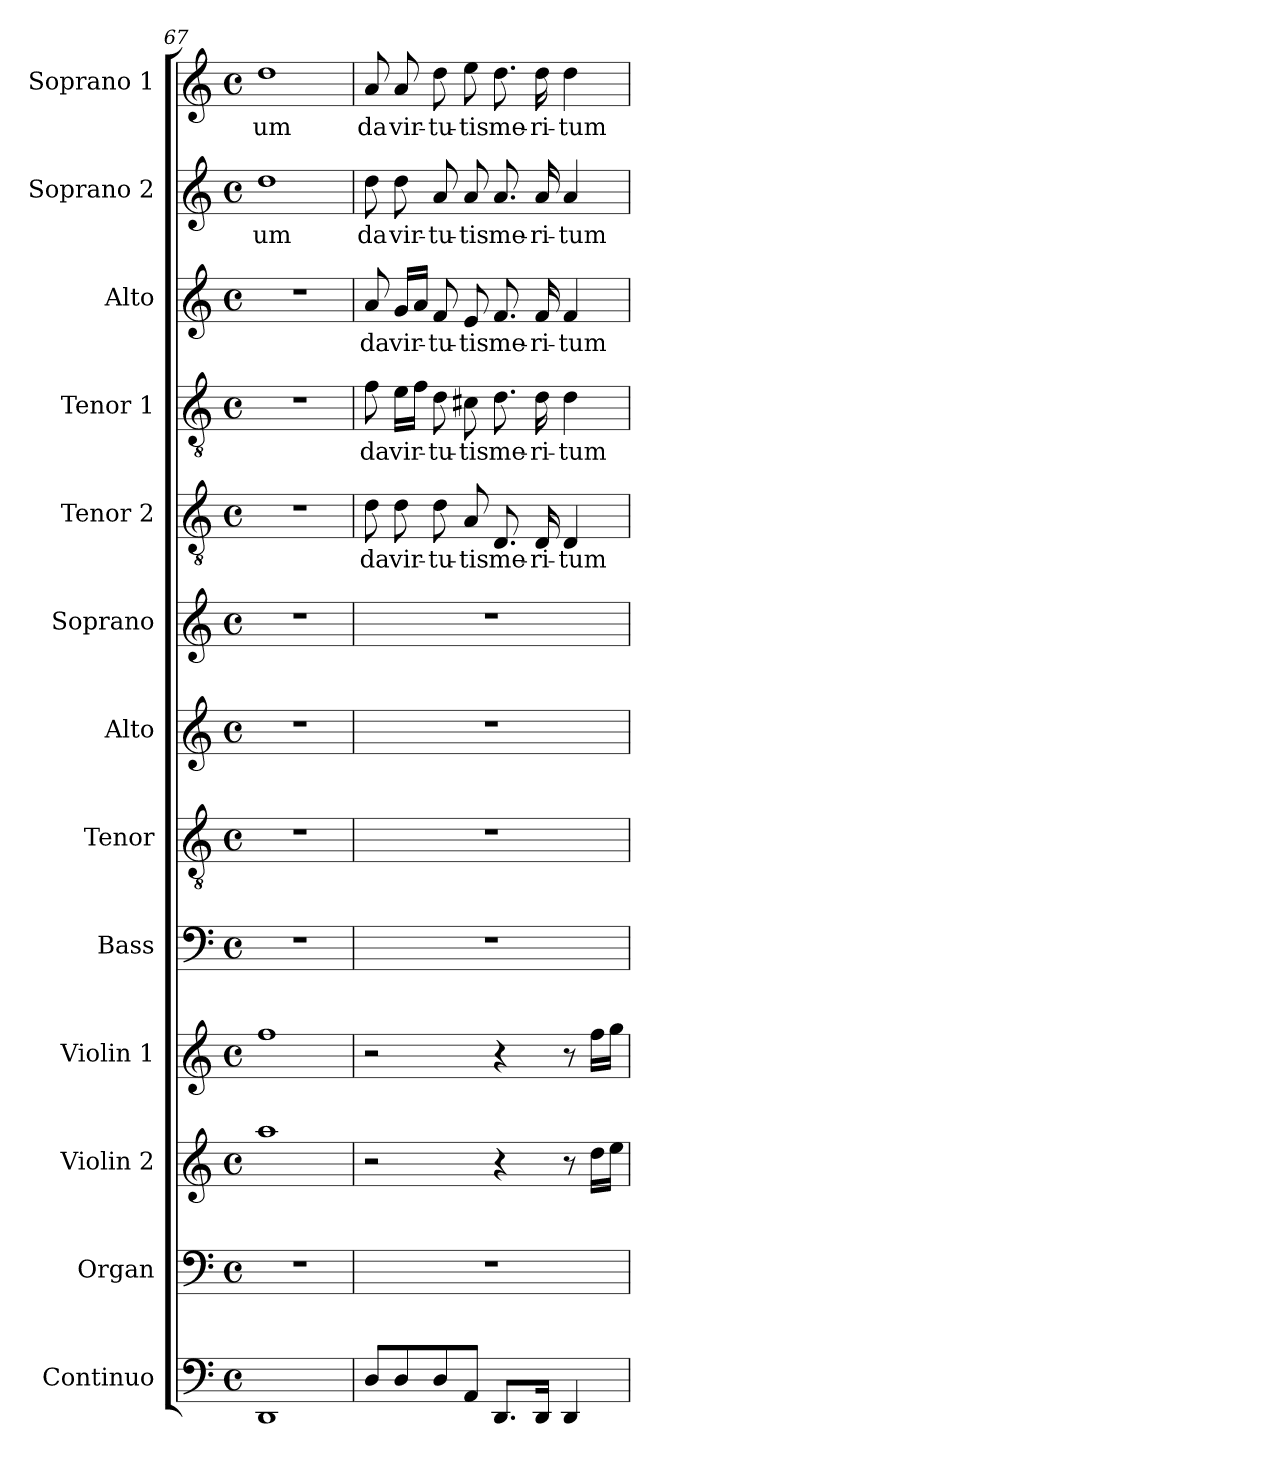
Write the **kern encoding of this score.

**kern	**kern	**kern	**kern	**kern	**kern	**kern	**kern	**kern	**text	**kern	**text	**kern	**text	**kern	**text	**kern	**text
*part13	*part12	*part11	*part10	*part9	*part8	*part7	*part6	*part5	*part5	*part4	*part4	*part3	*part3	*part2	*part2	*part1	*part1
*staff13	*staff12	*staff11	*staff10	*staff9	*staff8	*staff7	*staff6	*staff5	*staff5	*staff4	*staff4	*staff3	*staff3	*staff2	*staff2	*staff1	*staff1
*I"Continuo	*I"Organ	*I"Violin 2	*I"Violin 1	*I"Bass	*I"Tenor	*I"Alto	*I"Soprano	*I"Tenor 2	*	*I"Tenor 1	*	*I"Alto	*	*I"Soprano 2	*	*I"Soprano 1	*
*I'Cont.	*I'Org.	*I'Vln. 2	*I'Vln. 1	*I'B.	*I'T.	*I'A.	*I'S.	*I'T2.	*	*I'T1.	*	*I'A.	*	*I'S2.	*	*I'S1.	*
*clefF4	*clefF4	*clefG2	*clefG2	*clefF4	*clefGv2	*clefG2	*clefG2	*clefGv2	*	*clefGv2	*	*clefG2	*	*clefG2	*	*clefG2	*
*	*	*	*	*	*ITrd7c12	*	*	*ITrd7c12	*	*ITrd7c12	*	*	*	*	*	*	*
*k[]	*k[]	*k[]	*k[]	*k[]	*k[]	*k[]	*k[]	*k[]	*	*k[]	*	*k[]	*	*k[]	*	*k[]	*
*C:	*C:	*C:	*C:	*C:	*C:	*C:	*C:	*C:	*	*C:	*	*C:	*	*C:	*	*C:	*
*M4/4	*M4/4	*M4/4	*M4/4	*M4/4	*M4/4	*M4/4	*M4/4	*M4/4	*	*M4/4	*	*M4/4	*	*M4/4	*	*M4/4	*
*met(c)	*met(c)	*met(c)	*met(c)	*met(c)	*met(c)	*met(c)	*met(c)	*met(c)	*	*met(c)	*	*met(c)	*	*met(c)	*	*met(c)	*
=67	=67	=67	=67	=67	=67	=67	=67	=67	=67	=67	=67	=67	=67	=67	=67	=67	=67
!	!	!	!	!	!	!	!	!	!	!	!	!	!	!	!LO:LY:b:color=#000000	!	!
!	!	!	!	!	!	!	!	!	!	!	!	!	!	!	!	!	!LO:LY:b:color=#000000
1DDi	1r	1aai	1ffi	1r	1r	1r	1r	1r	.	1r	.	1r	.	1ddi	-um	1ddi	-um
!!LO:LB:g=z
=68	=68	=68	=68	=68	=68	=68	=68	=68	=68	=68	=68	=68	=68	=68	=68	=68	=68
!	!	!	!	!	!	!	!	!	!LO:LY:b:color=#000000	!	!	!	!	!	!	!	!
!	!	!	!	!	!	!	!	!	!	!	!LO:LY:b:color=#000000	!	!	!	!	!	!
!	!	!	!	!	!	!	!	!	!	!	!	!	!LO:LY:b:color=#000000	!	!	!	!
!	!	!	!	!	!	!	!	!	!	!	!	!	!	!	!LO:LY:b:color=#000000	!	!
!	!	!	!	!	!	!	!	!	!	!	!	!	!	!	!	!	!LO:LY:b:color=#000000
8Di/L	1r	2r	2r	1r	1r	1r	1r	8Di\	da	8Fi\	da	8ai/	da	8ddi\	da	8ai/	da
!	!	!	!	!	!	!	!	!	!LO:LY:b:color=#000000	!	!	!	!	!	!	!	!
!	!	!	!	!	!	!	!	!	!	!	!LO:LY:b:color=#000000	!	!	!	!	!	!
!	!	!	!	!	!	!	!	!	!	!	!	!	!LO:LY:b:color=#000000	!	!	!	!
!	!	!	!	!	!	!	!	!	!	!	!	!	!	!	!LO:LY:b:color=#000000	!	!
!	!	!	!	!	!	!	!	!	!	!	!	!	!	!	!	!	!LO:LY:b:color=#000000
8Di/	.	.	.	.	.	.	.	8Di\	vir-	16Ei\LL	vir-	16gi/LL	vir-	8ddi\	vir-	8ai/	vir-
.	.	.	.	.	.	.	.	.	.	16Fi\JJ	.	16ai/JJ	.	.	.	.	.
!	!	!	!	!	!	!	!	!	!LO:LY:b:color=#000000	!	!	!	!	!	!	!	!
!	!	!	!	!	!	!	!	!	!	!	!LO:LY:b:color=#000000	!	!	!	!	!	!
!	!	!	!	!	!	!	!	!	!	!	!	!	!LO:LY:b:color=#000000	!	!	!	!
!	!	!	!	!	!	!	!	!	!	!	!	!	!	!	!LO:LY:b:color=#000000	!	!
!	!	!	!	!	!	!	!	!	!	!	!	!	!	!	!	!	!LO:LY:b:color=#000000
8Di/	.	.	.	.	.	.	.	8Di\	-tu-	8Di\	-tu-	8fi/	-tu-	8ai/	-tu-	8ddi\	-tu-
!	!	!	!	!	!	!	!	!	!LO:LY:b:color=#000000	!	!	!	!	!	!	!	!
!	!	!	!	!	!	!	!	!	!	!	!LO:LY:b:color=#000000	!	!	!	!	!	!
!	!	!	!	!	!	!	!	!	!	!	!	!	!LO:LY:b:color=#000000	!	!	!	!
!	!	!	!	!	!	!	!	!	!	!	!	!	!	!	!LO:LY:b:color=#000000	!	!
!	!	!	!	!	!	!	!	!	!	!	!	!	!	!	!	!	!LO:LY:b:color=#000000
8AAi/J	.	.	.	.	.	.	.	8AAi/	-tis	8C#Xi\	-tis	8ei/	-tis	8ai/	-tis	8eei\	-tis
!	!	!	!	!	!	!	!	!	!LO:LY:b:color=#000000	!	!	!	!	!	!	!	!
!	!	!	!	!	!	!	!	!	!	!	!LO:LY:b:color=#000000	!	!	!	!	!	!
!	!	!	!	!	!	!	!	!	!	!	!	!	!LO:LY:b:color=#000000	!	!	!	!
!	!	!	!	!	!	!	!	!	!	!	!	!	!	!	!LO:LY:b:color=#000000	!	!
!	!	!	!	!	!	!	!	!	!	!	!	!	!	!	!	!	!LO:LY:b:color=#000000
8.DDi/L	.	4r	4r	.	.	.	.	8.DDi/	me-	8.Di\	me-	8.fi/	me-	8.ai/	me-	8.ddi\	me-
!	!	!	!	!	!	!	!	!	!LO:LY:b:color=#000000	!	!	!	!	!	!	!	!
!	!	!	!	!	!	!	!	!	!	!	!LO:LY:b:color=#000000	!	!	!	!	!	!
!	!	!	!	!	!	!	!	!	!	!	!	!	!LO:LY:b:color=#000000	!	!	!	!
!	!	!	!	!	!	!	!	!	!	!	!	!	!	!	!LO:LY:b:color=#000000	!	!
!	!	!	!	!	!	!	!	!	!	!	!	!	!	!	!	!	!LO:LY:b:color=#000000
16DDi/Jk	.	.	.	.	.	.	.	16DDi/	-ri-	16Di\	-ri-	16fi/	-ri-	16ai/	-ri-	16ddi\	-ri-
!	!	!	!	!	!	!	!	!	!LO:LY:b:color=#000000	!	!	!	!	!	!	!	!
!	!	!	!	!	!	!	!	!	!	!	!LO:LY:b:color=#000000	!	!	!	!	!	!
!	!	!	!	!	!	!	!	!	!	!	!	!	!LO:LY:b:color=#000000	!	!	!	!
!	!	!	!	!	!	!	!	!	!	!	!	!	!	!	!LO:LY:b:color=#000000	!	!
!	!	!	!	!	!	!	!	!	!	!	!	!	!	!	!	!	!LO:LY:b:color=#000000
4DDi/	.	8r	8r	.	.	.	.	4DDi/	-tum	4Di\	-tum	4fi/	-tum	4ai/	-tum	4ddi\	-tum
.	.	16ddi\LL	16ffi\LL	.	.	.	.	.	.	.	.	.	.	.	.	.	.
.	.	16eei\JJ	16ggi\JJ	.	.	.	.	.	.	.	.	.	.	.	.	.	.
=	=	=	=	=	=	=	=	=	=	=	=	=	=	=	=	=	=
*-	*-	*-	*-	*-	*-	*-	*-	*-	*-	*-	*-	*-	*-	*-	*-	*-	*-
